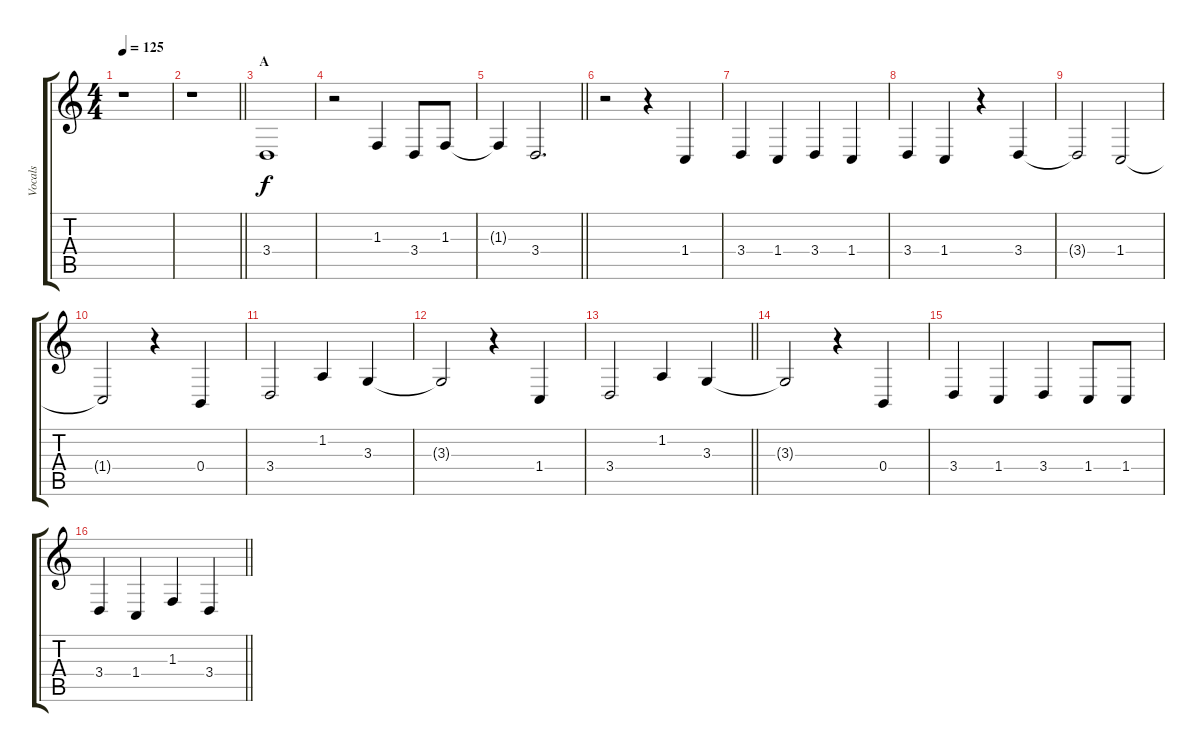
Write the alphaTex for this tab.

\track ("Vocals" "Vocals") {instrument voiceoohs}
\staff {score tabs}
\tuning (Db4 Ab3 E3 B2 Gb2 B1) {hide}
\ts (4 4)
\tempo 125
\clef g2
\ks c
r.1{dy f} |
\barLineRight lightlight
r.1 |
\section ("" "A")
3.4.1 |
r.2 1.3.4 3.4.8 1.3.8 |
\barLineRight lightlight
1.3{t}.4 3.4.2{d} |
r.2 r.4 1.4.4 |
3.4.4 1.4.4 3.4.4 1.4.4 |
3.4.4 1.4.4 r.4 3.4.4 |
3.4{t}.2 1.4.2 |
1.4{t}.2 r.4 0.4.4 |
3.4.2 1.2.4 3.3.4 |
3.3{t}.2 r.4 1.4.4 |
\barLineRight lightlight
3.4.2 1.2.4 3.3.4 |
3.3{t}.2 r.4 0.4.4 |
3.4.4 1.4.4 3.4.4 1.4.8 1.4.8 |
\barLineRight lightlight
3.4.4 1.4.4 1.3.4 3.4.4
